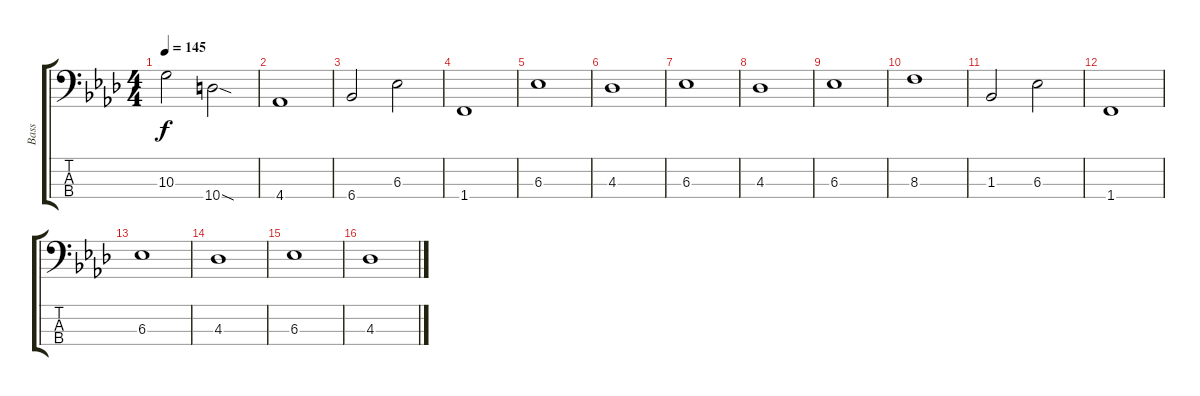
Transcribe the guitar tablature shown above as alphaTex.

\track ("Bass" "Bass") {instrument electricbassfinger}
\staff {score tabs}
\tuning (G2 D2 A1 E1) {hide}
\ts (4 4)
\tempo 145
\clef f4
\ks ab
10.3.2{dy f} 10.4{sod}.2 |
4.4.1 |
6.4.2 6.3.2 |
1.4.1 |
6.3.1 |
4.3.1 |
6.3.1 |
4.3.1 |
6.3.1 |
8.3.1 |
1.3.2 6.3.2 |
1.4.1 |
6.3.1 |
4.3.1 |
6.3.1 |
4.3.1
